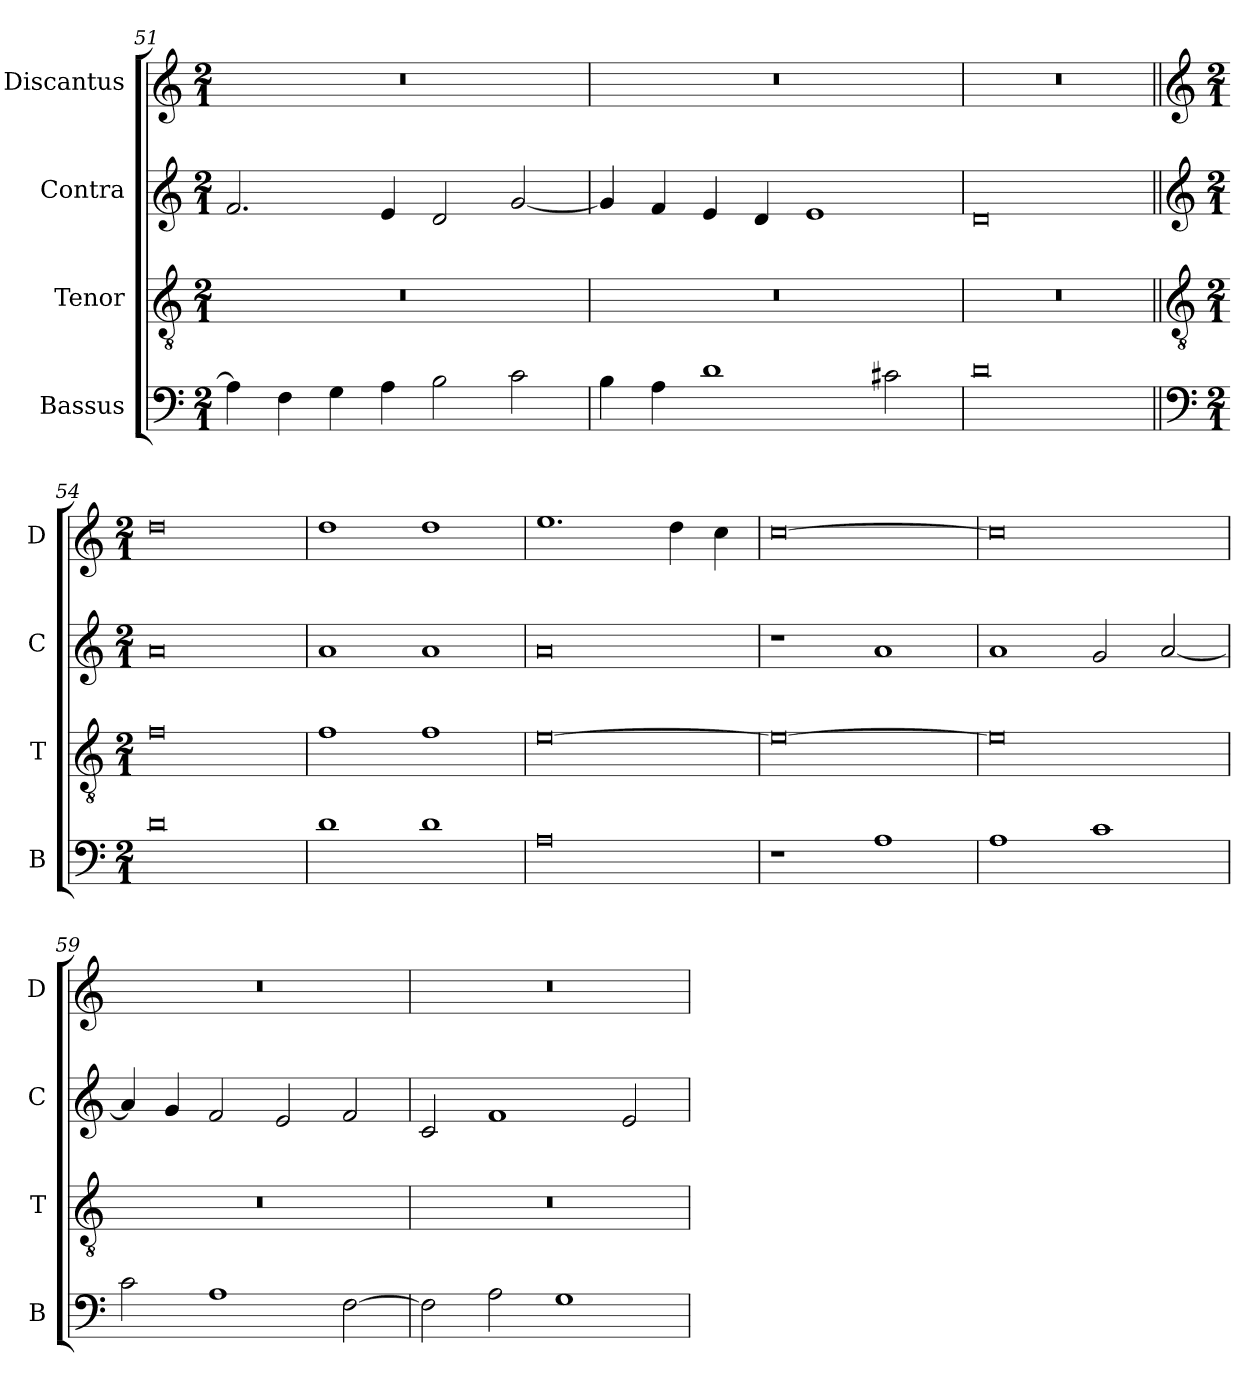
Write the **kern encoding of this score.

**kern	**kern	**kern	**kern
*part4	*part3	*part2	*part1
*staff4	*staff3	*staff2	*staff1
*I"Bassus	*I"Tenor	*I"Contra	*I"Discantus
*I'B	*I'T	*I'C	*I'D
*clefF4	*clefGv2	*clefG2	*clefG2
*k[]	*k[]	*k[]	*k[]
*M2/1	*M2/1	*M2/1	*M2/1
=51	=51	=51	=51
4A\]	0r	2.f/	0r
4F\	.	.	.
4G\	.	.	.
4A\	.	4e/	.
2B\	.	2d/	.
2c\	.	[2g/	.
=52	=52	=52	=52
4B\	0r	4g/]	0r
4A\	.	4f/	.
1d	.	4e/	.
.	.	4d/	.
.	.	1e	.
2c#X\	.	.	.
=53	=53	=53	=53
0d	0r	0d	0r
!!LO:LB:g=z
=54||	=54||	=54||	=54||
*clefF4	*clefGv2	*clefG2	*clefG2
*k[]	*k[]	*k[]	*k[]
*M2/1	*M2/1	*M2/1	*M2/1
0d	0f	0a	0dd
=55	=55	=55	=55
1d	1f	1a	1dd
1d	1f	1a	1dd
=56	=56	=56	=56
0A	[0e	0a	1.ee
.	.	.	4dd\
.	.	.	4cc\
=57	=57	=57	=57
1r	0e_	1r	[0cc
1A	.	1a	.
=58	=58	=58	=58
1A	0e]	1a	0cc]
1c	.	2g/	.
.	.	[2a/	.
=59	=59	=59	=59
2c\	0r	4a/]	0r
.	.	4g/	.
1A	.	2f/	.
.	.	2e/	.
[2F\	.	2f/	.
=60	=60	=60	=60
2F\]	0r	2c/	0r
2A\	.	1f	.
1G	.	.	.
.	.	2e/	.
=	=	=	=
*-	*-	*-	*-
